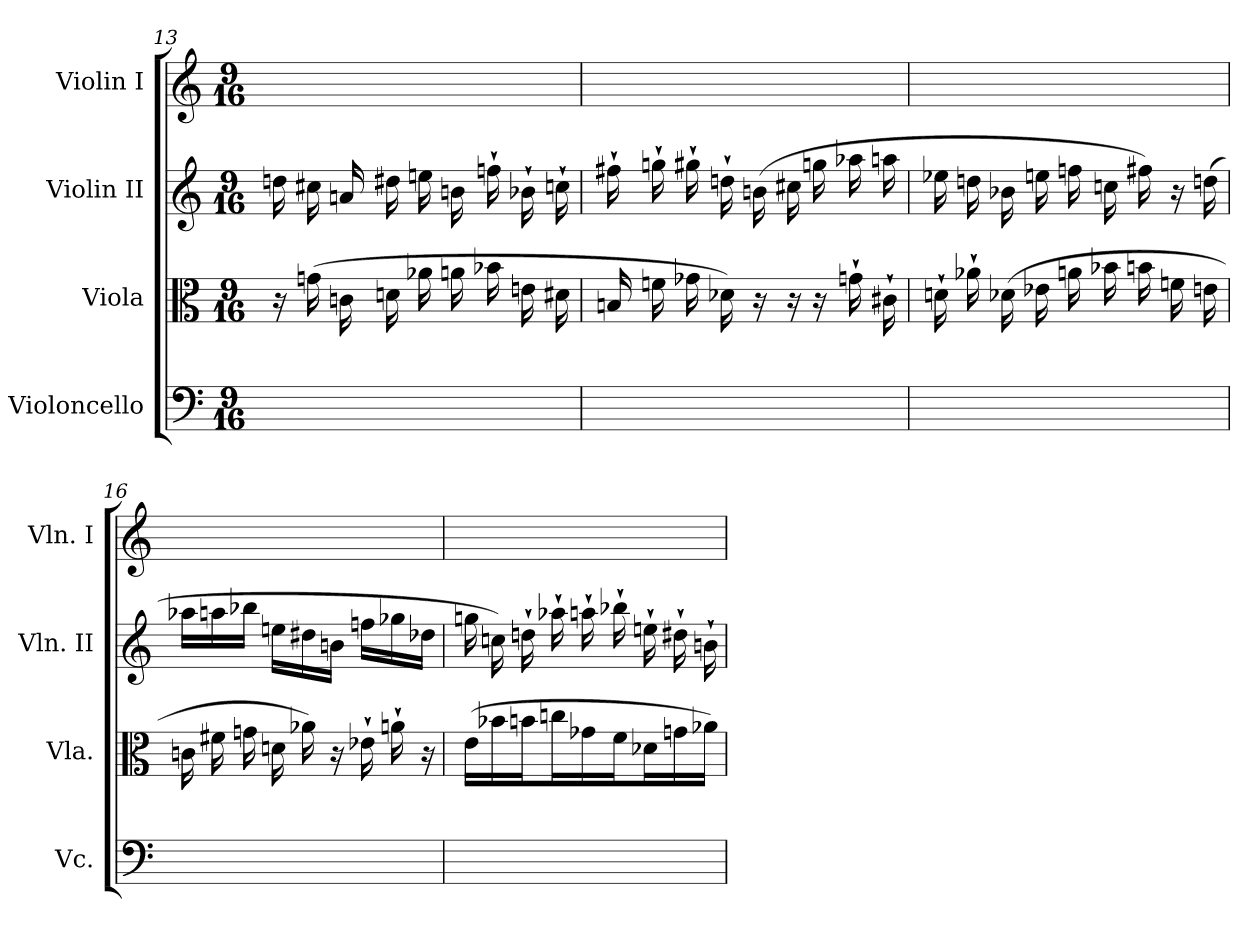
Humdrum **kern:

**kern	**kern	**kern	**kern
*part4	*part3	*part2	*part1
*staff4	*staff3	*staff2	*staff1
*I"Violoncello	*I"Viola	*I"Violin II	*I"Violin I
*I'Vc.	*I'Vla.	*I'Vln. II	*I'Vln. I
*clefF4	*clefC3	*clefG2	*clefG2
*k[]	*k[]	*k[]	*k[]
*C:	*C:	*C:	*C:
*M9/16	*M9/16	*M9/16	*M9/16
=13	=13	=13	=13
16ryy	16r	16ddn	16ryy
16ryy	(16gn	16cc#X	16ryy
16ryy	16cn	16an	16ryy
16ryy	16dn	16dd#X	16ryy
16ryy	16a-X	16een	16ryy
16ryy	16an	16bn	16ryy
16ryy	16b-X	16ffn`	16ryy
16ryy	16en	16b-X`	16ryy
16ryy	16d#X	16ccn`	16ryy
=14	=14	=14	=14
16ryy	16Bn	16ff#X`	16ryy
16ryy	16fn	16ggn`	16ryy
16ryy	16g-X	16gg#X`	16ryy
16ryy	16d-X)	16ddn`	16ryy
16ryy	16r	(16bn	16ryy
16ryy	16r	16cc#X	16ryy
16ryy	16r	16ggn	16ryy
16ryy	16gn`	16aa-X	16ryy
16ryy	16c#X`	16aan	16ryy
=15	=15	=15	=15
16ryy	16dn`	16ee-X	16ryy
16ryy	16a-X`	16ddn	16ryy
16ryy	(16d-X	16b-X	16ryy
16ryy	16e-X	16een	16ryy
16ryy	16an	16ffn	16ryy
16ryy	16b-X	16ccn	16ryy
16ryy	16bn	16ff#X)	16ryy
16ryy	16fn	16r	16ryy
16ryy	16en	(16ddn	16ryy
=16	=16	=16	=16
16ryy	16cn	16aa-XLL	16ryy
16ryy	16f#X	16aan	16ryy
16ryy	16gn	16bb-XJJ	16ryy
16ryy	16dn	16eenLL	16ryy
16ryy	16a-X)	16dd#X	16ryy
16ryy	16r	16bnJJ	16ryy
16ryy	16e-X`	16ffnLL	16ryy
16ryy	16an`	16gg-X	16ryy
16ryy	16r	16dd-XJJ	16ryy
=17	=17	=17	=17
16ryy	(16eLL	16ggn	16ryy
16ryy	16b-X	16ccn)	16ryy
16ryy	16bnJ	16ddn`	16ryy
16ryy	16ccnL	16aa-X`	16ryy
16ryy	16g-X	16aan`	16ryy
16ryy	16fJ	16bb-X`	16ryy
16ryy	16d-XL	16een`	16ryy
16ryy	16gn	16dd#X`	16ryy
16ryy	16a-XJJ)	16bn`	16ryy
=	=	=	=
*-	*-	*-	*-
